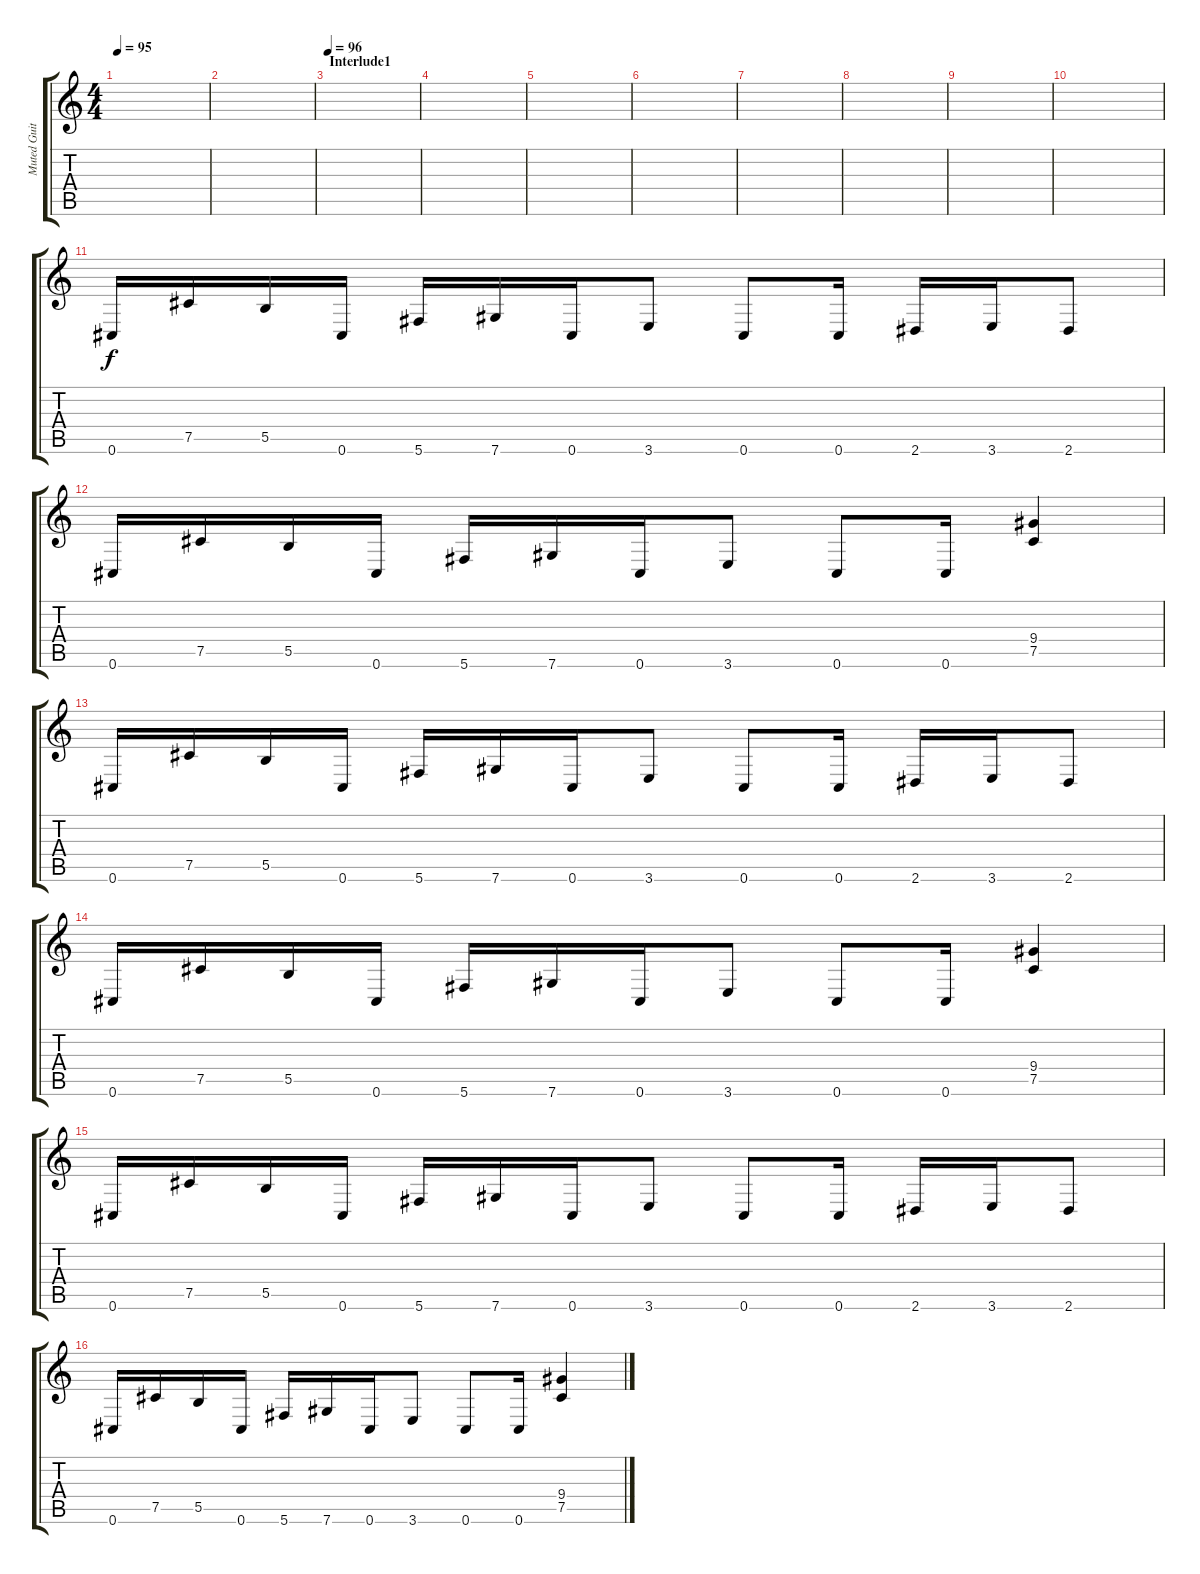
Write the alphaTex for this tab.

\track ("Muted Guitar" "Muted Guit") {instrument electricguitarmuted}
\staff {score tabs}
\tuning (Db4 Ab3 E3 B2 Gb2 Db2) {hide}
\ts (4 4)
\tempo 95
\clef g2
\ks c
|
|
\section ("" "Interlude1")
\tempo 96
|
|
|
|
|
|
|
|
0.6.16 7.5.16 5.5.16 0.6.16 5.6.16 7.6.16 0.6.16 3.6.8 0.6.8 0.6.16 2.6.16 3.6.16 2.6.8 |
0.6.16 7.5.16 5.5.16 0.6.16 5.6.16 7.6.16 0.6.16 3.6.8 0.6.8 0.6.16 (9.4 7.5).4 |
0.6.16 7.5.16 5.5.16 0.6.16 5.6.16 7.6.16 0.6.16 3.6.8 0.6.8 0.6.16 2.6.16 3.6.16 2.6.8 |
0.6.16 7.5.16 5.5.16 0.6.16 5.6.16 7.6.16 0.6.16 3.6.8 0.6.8 0.6.16 (9.4 7.5).4 |
0.6.16 7.5.16 5.5.16 0.6.16 5.6.16 7.6.16 0.6.16 3.6.8 0.6.8 0.6.16 2.6.16 3.6.16 2.6.8 |
0.6.16 7.5.16 5.5.16 0.6.16 5.6.16 7.6.16 0.6.16 3.6.8 0.6.8 0.6.16 (9.4 7.5).4
